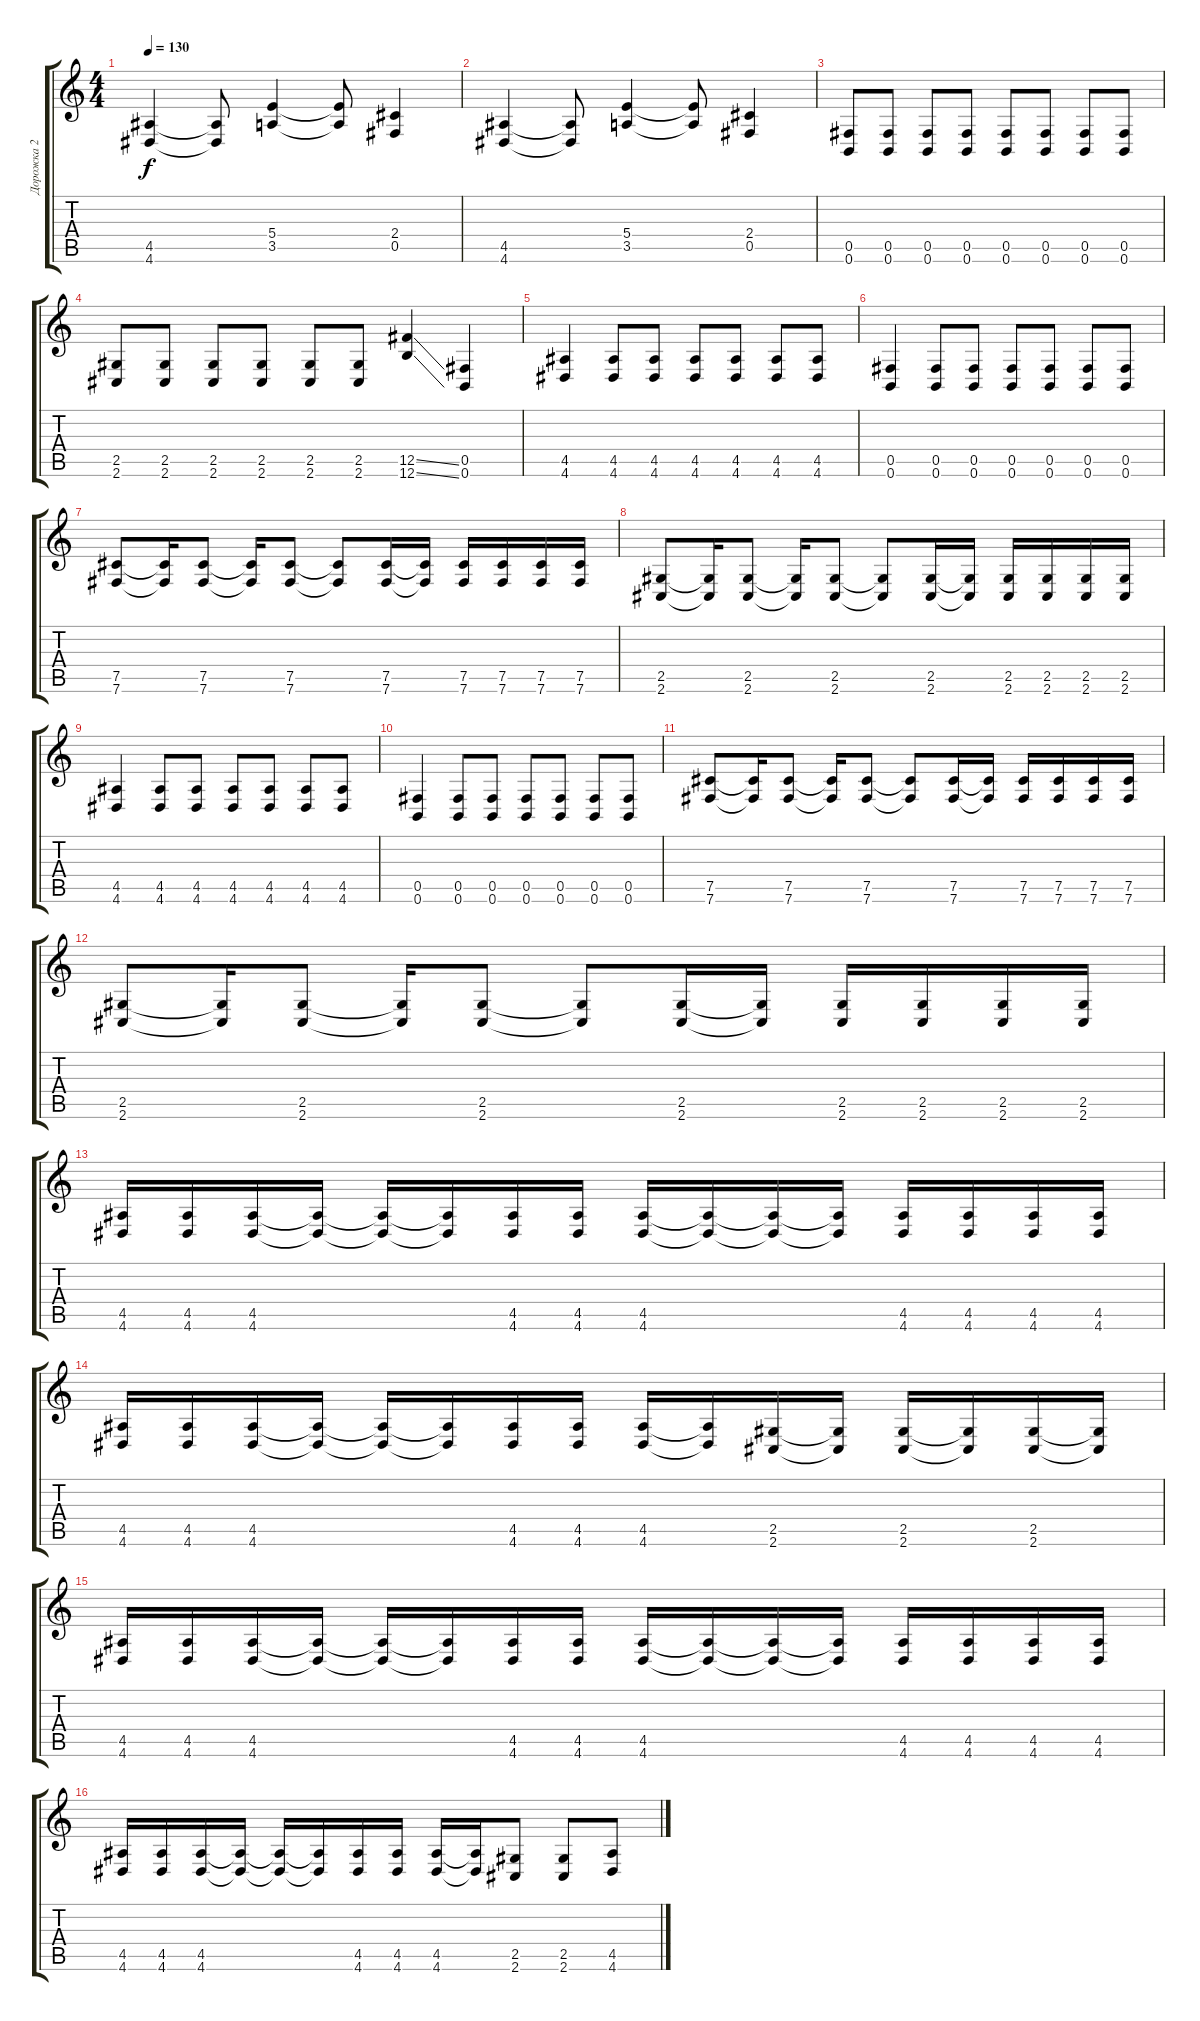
\track ("Дорожка 2" "Дорожка 2") {instrument distortionguitar}
\staff {score tabs}
\tuning (Db4 Ab3 E3 B2 Gb2 B1) {hide}
\ts (4 4)
\tempo 130
\clef g2
\ks c
(4.5 4.6).4{dy f} (4.5{t} 4.6{t}).8 (5.4 3.5).4 (5.4{t} 3.5{t}).8 (2.4 0.5).4 |
(4.5 4.6).4 (4.5{t} 4.6{t}).8 (5.4 3.5).4 (5.4{t} 3.5{t}).8 (2.4 0.5).4 |
(0.5 0.6).8 (0.5 0.6).8 (0.5 0.6).8 (0.5 0.6).8 (0.5 0.6).8 (0.5 0.6).8 (0.5 0.6).8 (0.5 0.6).8 |
(2.5 2.6).8 (2.5 2.6).8 (2.5 2.6).8 (2.5 2.6).8 (2.5 2.6).8 (2.5 2.6).8 (12.5{ss} 12.6{ss}).4 (0.5 0.6).4 |
(4.5 4.6).4 (4.5 4.6).8 (4.5 4.6).8 (4.5 4.6).8 (4.5 4.6).8 (4.5 4.6).8 (4.5 4.6).8 |
(0.5 0.6).4 (0.5 0.6).8 (0.5 0.6).8 (0.5 0.6).8 (0.5 0.6).8 (0.5 0.6).8 (0.5 0.6).8 |
(7.5 7.6).8 (7.5{t} 7.6{t}).16 (7.5 7.6).8 (7.5{t} 7.6{t}).16 (7.5 7.6).8 (7.5{t} 7.6{t}).8 (7.5 7.6).16 (7.5{t} 7.6{t}).16 (7.5 7.6).16 (7.5 7.6).16 (7.5 7.6).16 (7.5 7.6).16 |
(2.5 2.6).8 (2.5{t} 2.6{t}).16 (2.5 2.6).8 (2.5{t} 2.6{t}).16 (2.5 2.6).8 (2.5{t} 2.6{t}).8 (2.5 2.6).16 (2.5{t} 2.6{t}).16 (2.5 2.6).16 (2.5 2.6).16 (2.5 2.6).16 (2.5 2.6).16 |
(4.5 4.6).4 (4.5 4.6).8 (4.5 4.6).8 (4.5 4.6).8 (4.5 4.6).8 (4.5 4.6).8 (4.5 4.6).8 |
(0.5 0.6).4 (0.5 0.6).8 (0.5 0.6).8 (0.5 0.6).8 (0.5 0.6).8 (0.5 0.6).8 (0.5 0.6).8 |
(7.5 7.6).8 (7.5{t} 7.6{t}).16 (7.5 7.6).8 (7.5{t} 7.6{t}).16 (7.5 7.6).8 (7.5{t} 7.6{t}).8 (7.5 7.6).16 (7.5{t} 7.6{t}).16 (7.5 7.6).16 (7.5 7.6).16 (7.5 7.6).16 (7.5 7.6).16 |
(2.5 2.6).8 (2.5{t} 2.6{t}).16 (2.5 2.6).8 (2.5{t} 2.6{t}).16 (2.5 2.6).8 (2.5{t} 2.6{t}).8 (2.5 2.6).16 (2.5{t} 2.6{t}).16 (2.5 2.6).16 (2.5 2.6).16 (2.5 2.6).16 (2.5 2.6).16 |
(4.5 4.6).16 (4.5 4.6).16 (4.5 4.6).16 (4.5{t} 4.6{t}).16 (4.5{t} 4.6{t}).16 (4.5{t} 4.6{t}).16 (4.5 4.6).16 (4.5 4.6).16 (4.5 4.6).16 (4.5{t} 4.6{t}).16 (4.5{t} 4.6{t}).16 (4.5{t} 4.6{t}).16 (4.5 4.6).16 (4.5 4.6).16 (4.5 4.6).16 (4.5 4.6).16 |
(4.5 4.6).16 (4.5 4.6).16 (4.5 4.6).16 (4.5{t} 4.6{t}).16 (4.5{t} 4.6{t}).16 (4.5{t} 4.6{t}).16 (4.5 4.6).16 (4.5 4.6).16 (4.5 4.6).16 (4.5{t} 4.6{t}).16 (2.5 2.6).16 (2.5{t} 2.6{t}).16 (2.5 2.6).16 (2.5{t} 2.6{t}).16 (2.5 2.6).16 (2.5{t} 2.6{t}).16 |
(4.5 4.6).16 (4.5 4.6).16 (4.5 4.6).16 (4.5{t} 4.6{t}).16 (4.5{t} 4.6{t}).16 (4.5{t} 4.6{t}).16 (4.5 4.6).16 (4.5 4.6).16 (4.5 4.6).16 (4.5{t} 4.6{t}).16 (4.5{t} 4.6{t}).16 (4.5{t} 4.6{t}).16 (4.5 4.6).16 (4.5 4.6).16 (4.5 4.6).16 (4.5 4.6).16 |
(4.5 4.6).16 (4.5 4.6).16 (4.5 4.6).16 (4.5{t} 4.6{t}).16 (4.5{t} 4.6{t}).16 (4.5{t} 4.6{t}).16 (4.5 4.6).16 (4.5 4.6).16 (4.5 4.6).16 (4.5{t} 4.6{t}).16 (2.5 2.6).8 (2.5 2.6).8 (4.5 4.6).8
